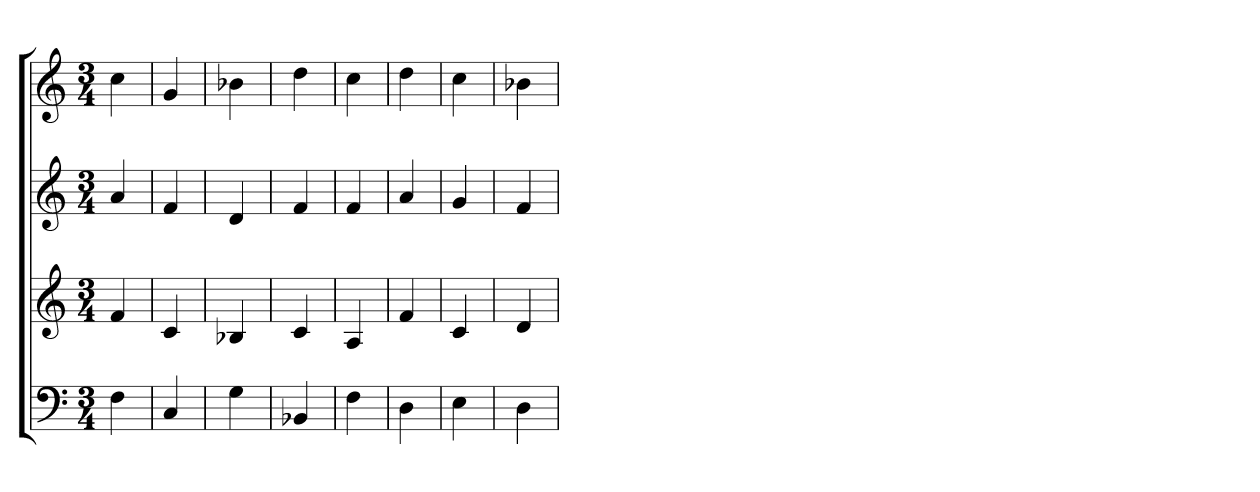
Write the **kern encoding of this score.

**kern	**kern	**kern	**kern
*part4	*part3	*part2	*part1
*staff4	*staff3	*staff2	*staff1
*M3/4	*M3/4	*M3/4	*M3/4
=1	=1	=1	=1
4F	4f	4a	4cc
=2	=2	=2	=2
4C	4c	4f	4g
=3	=3	=3	=3
4G	4B-X	4d	4b-X
=4	=4	=4	=4
4BB-X	4c	4f	4dd
=5	=5	=5	=5
4F	4A	4f	4cc
=6	=6	=6	=6
4D	4f	4a	4dd
=7	=7	=7	=7
4E	4c	4g	4cc
=8	=8	=8	=8
4D	4d	4f	4b-X
=	=	=	=
*-	*-	*-	*-
